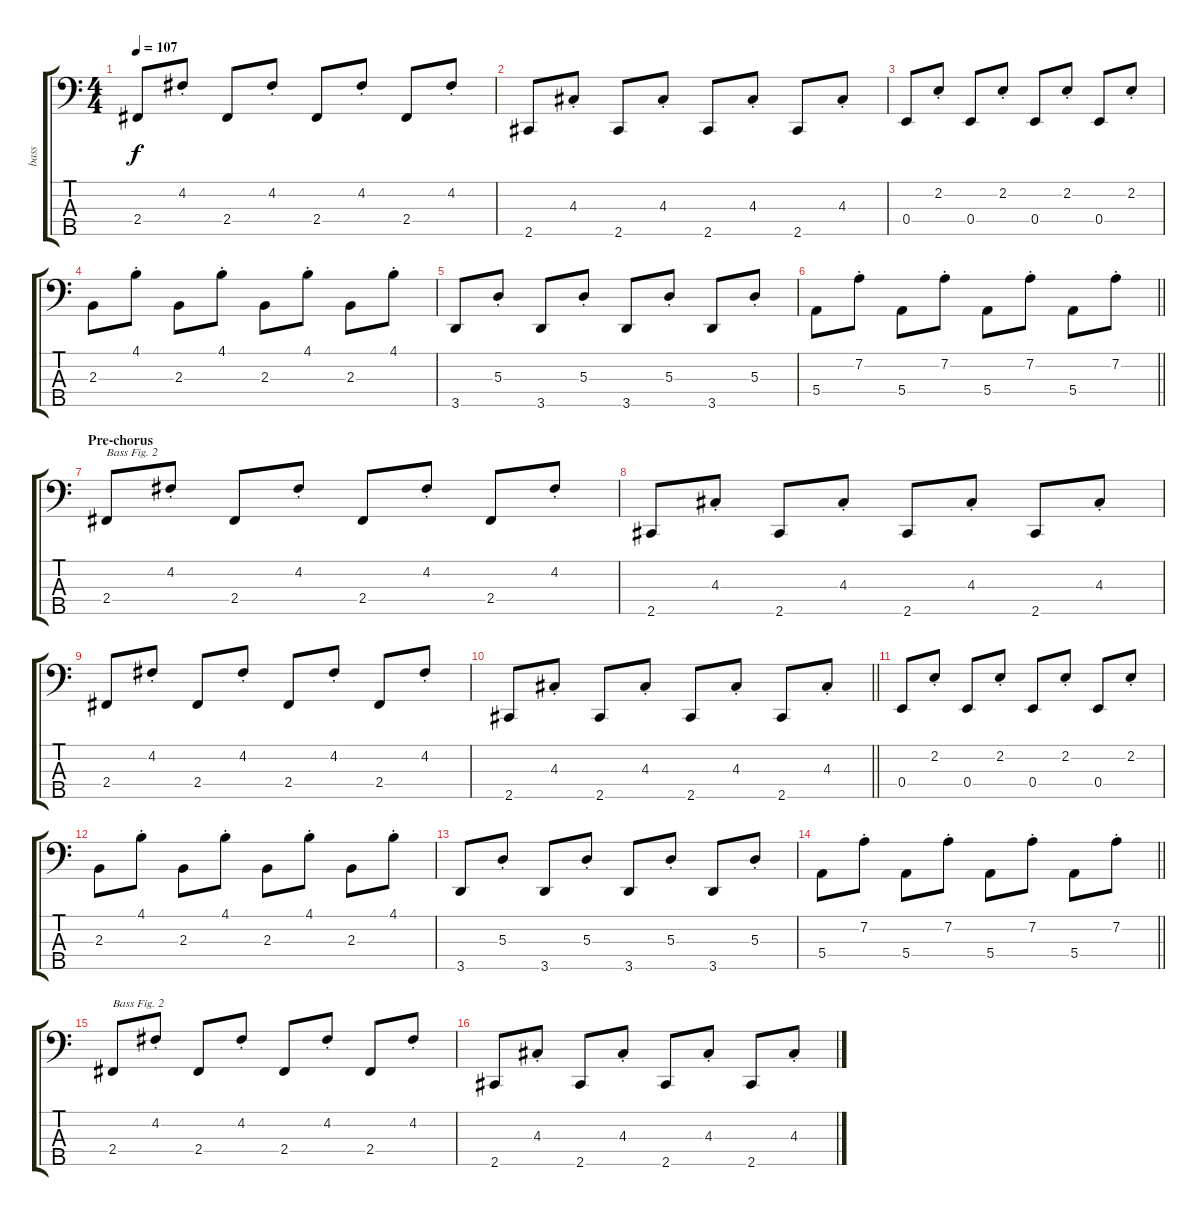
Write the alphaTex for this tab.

\track ("bass" "bass") {instrument synthbass2}
\staff {score tabs}
\tuning (G2 D2 A1 E1 B0) {hide}
\ts (4 4)
\tempo 107
\clef f4
\ks c
2.4.8{dy f} 4.2{st}.8 2.4.8 4.2{st}.8 2.4.8 4.2{st}.8 2.4.8 4.2{st}.8 |
2.5.8 4.3{st}.8 2.5.8 4.3{st}.8 2.5.8 4.3{st}.8 2.5.8 4.3{st}.8 |
0.4.8 2.2{st}.8 0.4.8 2.2{st}.8 0.4.8 2.2{st}.8 0.4.8 2.2{st}.8 |
2.3.8 4.1{st}.8 2.3.8 4.1{st}.8 2.3.8 4.1{st}.8 2.3.8 4.1{st}.8 |
3.5.8 5.3{st}.8 3.5.8 5.3{st}.8 3.5.8 5.3{st}.8 3.5.8 5.3{st}.8 |
\barLineRight lightlight
5.4.8 7.2{st}.8 5.4.8 7.2{st}.8 5.4.8 7.2{st}.8 5.4.8 7.2{st}.8 |
\section ("" "Pre-chorus")
2.4.8{txt "Bass Fig. 2"} 4.2{st}.8 2.4.8 4.2{st}.8 2.4.8 4.2{st}.8 2.4.8 4.2{st}.8 |
2.5.8 4.3{st}.8 2.5.8 4.3{st}.8 2.5.8 4.3{st}.8 2.5.8 4.3{st}.8 |
2.4.8 4.2{st}.8 2.4.8 4.2{st}.8 2.4.8 4.2{st}.8 2.4.8 4.2{st}.8 |
\barLineRight lightlight
2.5.8 4.3{st}.8 2.5.8 4.3{st}.8 2.5.8 4.3{st}.8 2.5.8 4.3{st}.8 |
0.4.8 2.2{st}.8 0.4.8 2.2{st}.8 0.4.8 2.2{st}.8 0.4.8 2.2{st}.8 |
2.3.8 4.1{st}.8 2.3.8 4.1{st}.8 2.3.8 4.1{st}.8 2.3.8 4.1{st}.8 |
3.5.8 5.3{st}.8 3.5.8 5.3{st}.8 3.5.8 5.3{st}.8 3.5.8 5.3{st}.8 |
\barLineRight lightlight
5.4.8 7.2{st}.8 5.4.8 7.2{st}.8 5.4.8 7.2{st}.8 5.4.8 7.2{st}.8 |
2.4.8{txt "Bass Fig. 2"} 4.2{st}.8 2.4.8 4.2{st}.8 2.4.8 4.2{st}.8 2.4.8 4.2{st}.8 |
2.5.8 4.3{st}.8 2.5.8 4.3{st}.8 2.5.8 4.3{st}.8 2.5.8 4.3{st}.8
